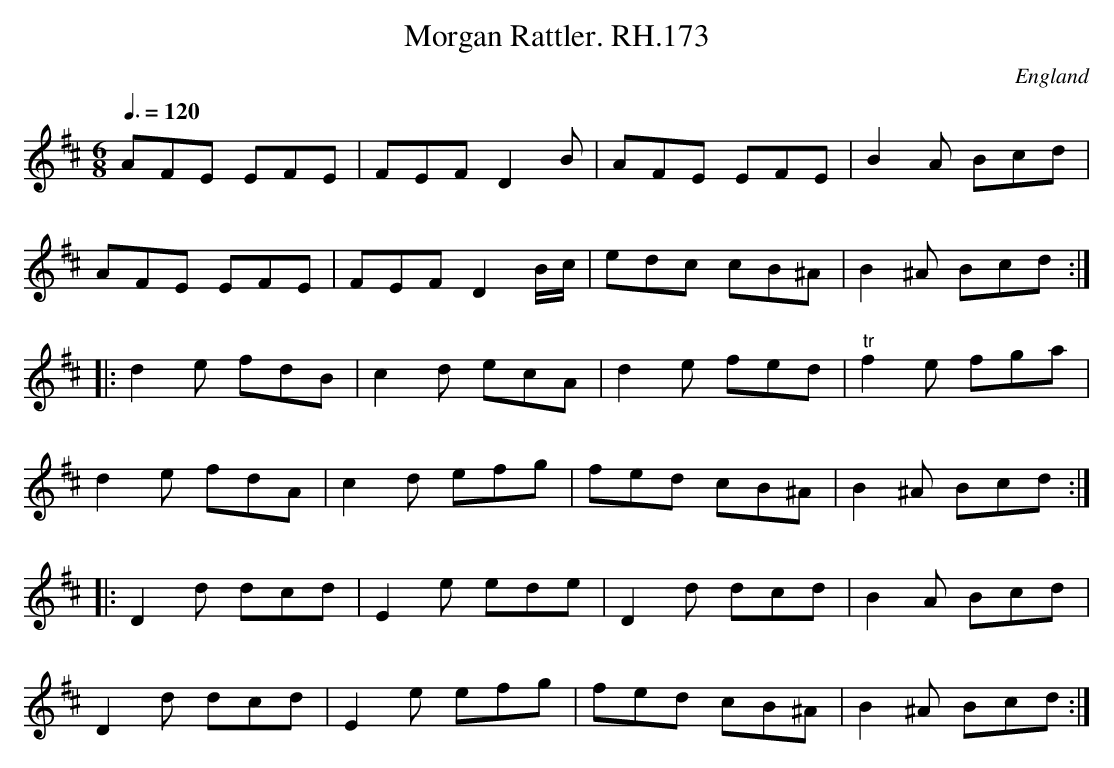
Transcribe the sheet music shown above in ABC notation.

X:1
T:Morgan Rattler. RH.173
O:England
M:6/8
L:1/8
Q:3/8=120
K:D major
AFE EFE|FEF D2B|AFE EFE|B2A Bcd|!
AFE EFE|FEF D2B/c/|edc cB^A|B2^A Bcd:|!
|:d2e fdB|c2d ecA|d2e fed|"tr"f2e fga|!
d2e fdA|c2d efg|fed cB^A|B2^A Bcd:|!
|:D2d dcd|E2e ede|D2d dcd|B2A Bcd|!
D2d dcd|E2e efg|fed cB^A|B2^A Bcd:|
